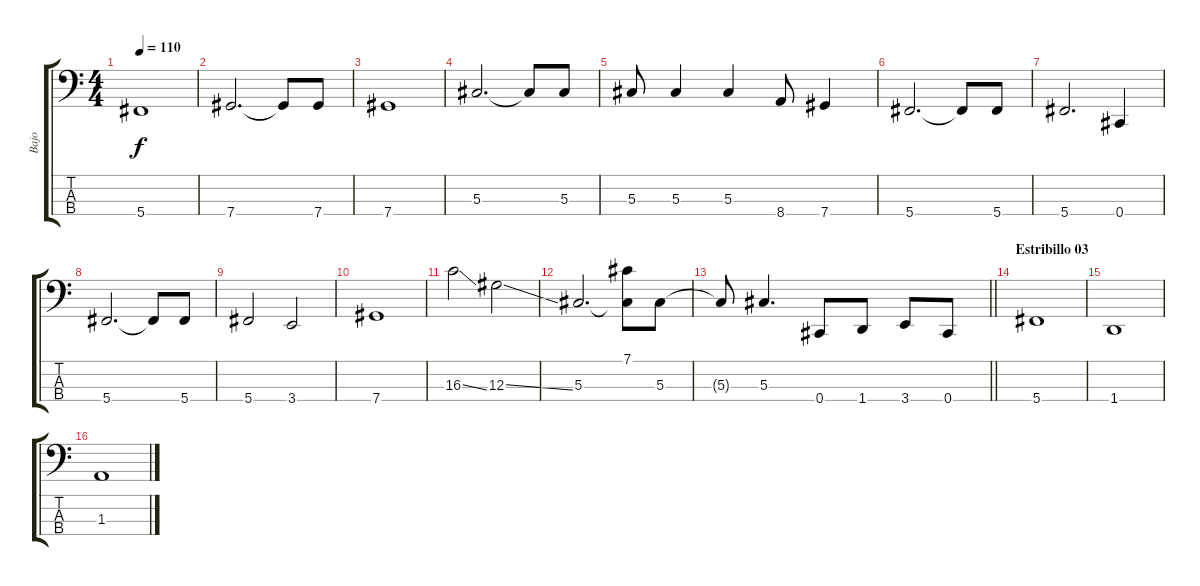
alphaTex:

\track ("Bajo" "Bajo") {instrument electricbassfinger}
\staff {score tabs}
\tuning (Gb2 Db2 Ab1 Db1) {hide}
\ts (4 4)
\tempo 110
\clef f4
\ks c
5.4.1{dy f} |
7.4.2{d} 7.4{t}.8 7.4.8 |
7.4.1 |
5.3.2{d} 5.3{t}.8 5.3.8 |
5.3.8 5.3.4 5.3.4 8.4.8 7.4.4 |
5.4.2{d} 5.4{t}.8 5.4.8 |
5.4.2{d} 0.4.4 |
5.4.2{d} 5.4{t}.8 5.4.8 |
5.4.2 3.4.2 |
7.4.1 |
16.3{ss}.2 12.3{ss}.2 |
5.3.2{d} (7.1 5.3{t}).8 5.3.8 |
\barLineRight lightlight
5.3{t}.8 5.3.4{d} 0.4.8 1.4.8 3.4.8 0.4.8 |
\section ("" "Estribillo 03")
5.4.1 |
1.4.1 |
1.3.1
